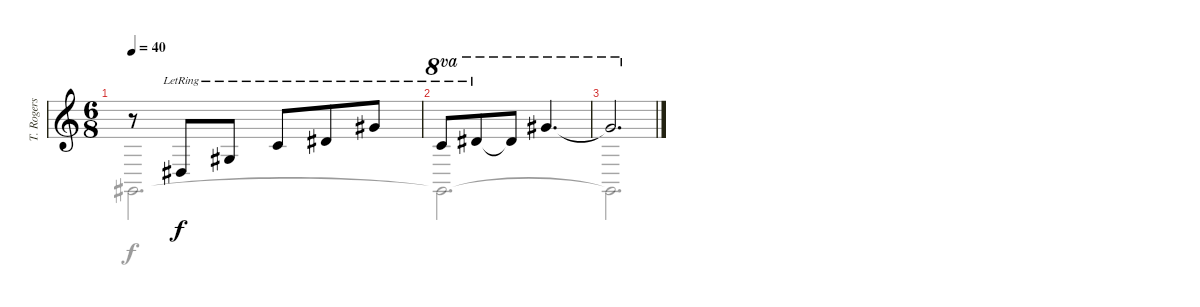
\track ("T. Rogers Keys" "T. Rogers ") {instrument lead2sawtooth}
\staff {score}
\tuning (Db4 Ab3 E3 B2 Gb2 Db2) {hide}
\voice
\ts (6 8)
\tempo 40
\clef g2
\ks c
r.8{dy f} 9.5{lr}.8 9.4{lr}.8 13.4{lr}.8 11.3{lr}.8 16.3{lr}.8 |
16.2{lr}.8{ot 8va} 19.2{lr}.8{ot 8va} 19.2{t}.8{ot 8va} 19.1.4{d ot 8va} |
19.1{t}.2{d ot 8va}
\voice
\clef g2
\ottava regular
\simile none
\ks c
7.6.2{d dy f} |
7.6{t}.2{d} |
7.6{t}.2{d}
